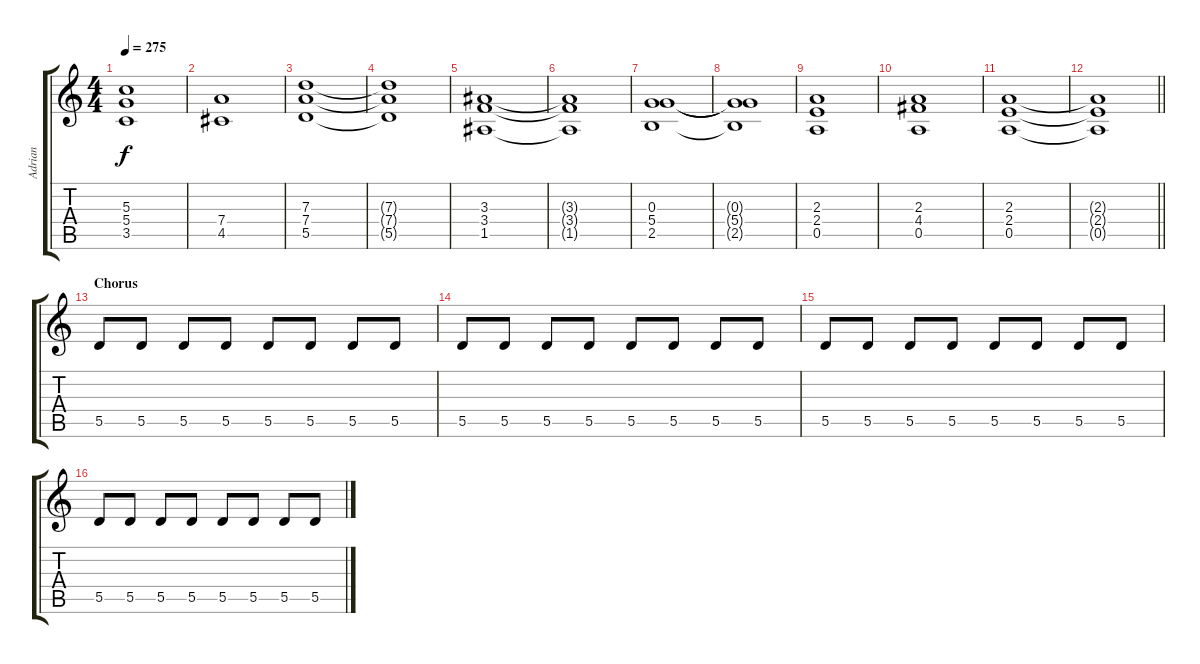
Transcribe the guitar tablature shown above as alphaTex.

\track ("Adrian" "Adrian") {instrument distortionguitar}
\staff {score tabs}
\tuning (E4 B3 G3 D3 A2 E2) {hide}
\ts (4 4)
\tempo 275
\clef g2
\ks c
(5.3 5.4 3.5).1{dy f} |
(7.4 4.5).1 |
(7.3 7.4 5.5).1 |
(7.3{t} 7.4{t} 5.5{t}).1 |
(3.3 3.4 1.5).1 |
(3.3{t} 3.4{t} 1.5{t}).1 |
(0.3 5.4 2.5).1 |
(0.3{t} 5.4{t} 2.5{t}).1 |
(2.3 2.4 0.5).1 |
(2.3 4.4 0.5).1 |
(2.3 2.4 0.5).1 |
\barLineRight lightlight
(2.3{t} 2.4{t} 0.5{t}).1 |
\section ("" "Chorus")
5.5.8 5.5.8 5.5.8 5.5.8 5.5.8 5.5.8 5.5.8 5.5.8 |
5.5.8 5.5.8 5.5.8 5.5.8 5.5.8 5.5.8 5.5.8 5.5.8 |
5.5.8 5.5.8 5.5.8 5.5.8 5.5.8 5.5.8 5.5.8 5.5.8 |
5.5.8 5.5.8 5.5.8 5.5.8 5.5.8 5.5.8 5.5.8 5.5.8
